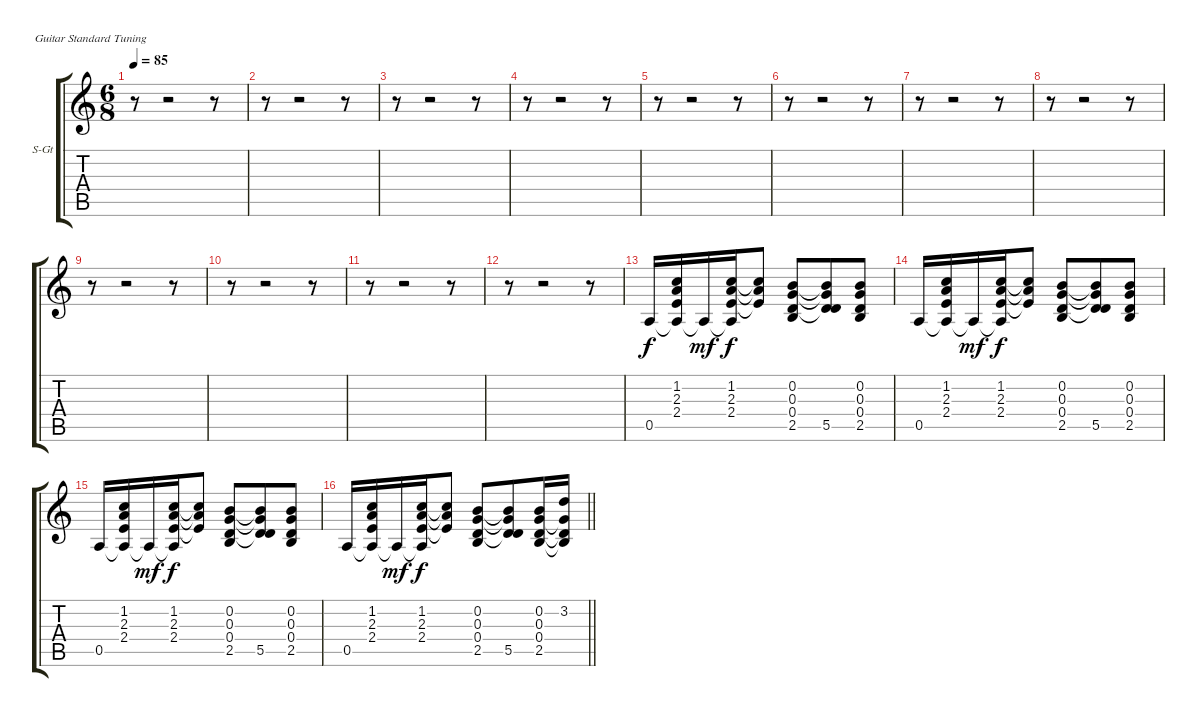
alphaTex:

\bracketExtendMode groupsimilarinstruments
\firstSystemTrackNameOrientation horizontal
\otherSystemsTrackNameOrientation horizontal
\track ("Piano" "S-Gt") {instrument brightacousticpiano}
\staff {score tabs}
\tuning (E4 B3 G3 D3 A2 E2)
\displaytranspose 12
\ts (6 8)
\tempo 85
\clef g2
\ks c
r.8{dy f} r.2 r.8 |
r.8 r.2 r.8 |
r.8 r.2 r.8 |
r.8 r.2 r.8 |
r.8 r.2 r.8 |
r.8 r.2 r.8 |
r.8 r.2 r.8 |
r.8 r.2 r.8 |
r.8 r.2 r.8 |
r.8 r.2 r.8 |
r.8 r.2 r.8 |
r.8 r.2 r.8 |
0.5.16 (1.2 2.3 2.4 0.5{t}).16 0.5{t}.16{dy mf} (1.2 2.3 2.4 0.5{t}).16{dy f} (1.2{t} 2.3{t} 2.4{t}).8 (0.2 0.3 0.4 2.5).8 (0.2{t} 0.3{t} 0.4{t} 5.5).8 (0.2 0.3 0.4 2.5).8 |
0.5.16 (1.2 2.3 2.4 0.5{t}).16 0.5{t}.16{dy mf} (1.2 2.3 2.4 0.5{t}).16{dy f} (1.2{t} 2.3{t} 2.4{t}).8 (0.2 0.3 0.4 2.5).8 (0.2{t} 0.3{t} 0.4{t} 5.5).8 (0.2 0.3 0.4 2.5).8 |
0.5.16 (1.2 2.3 2.4 0.5{t}).16 0.5{t}.16{dy mf} (1.2 2.3 2.4 0.5{t}).16{dy f} (1.2{t} 2.3{t} 2.4{t}).8 (0.2 0.3 0.4 2.5).8 (0.2{t} 0.3{t} 0.4{t} 5.5).8 (0.2 0.3 0.4 2.5).8 |
\barLineRight lightlight
0.5.16 (1.2 2.3 2.4 0.5{t}).16 0.5{t}.16{dy mf} (1.2 2.3 2.4 0.5{t}).16{dy f} (1.2{t} 2.3{t} 2.4{t}).8 (0.2 0.3 0.4 2.5).8 (0.2{t} 0.3{t} 0.4{t} 5.5).8 (0.2 0.3 0.4 2.5).16 (3.2 0.3{t} 0.4{t} 2.5{t}).16
